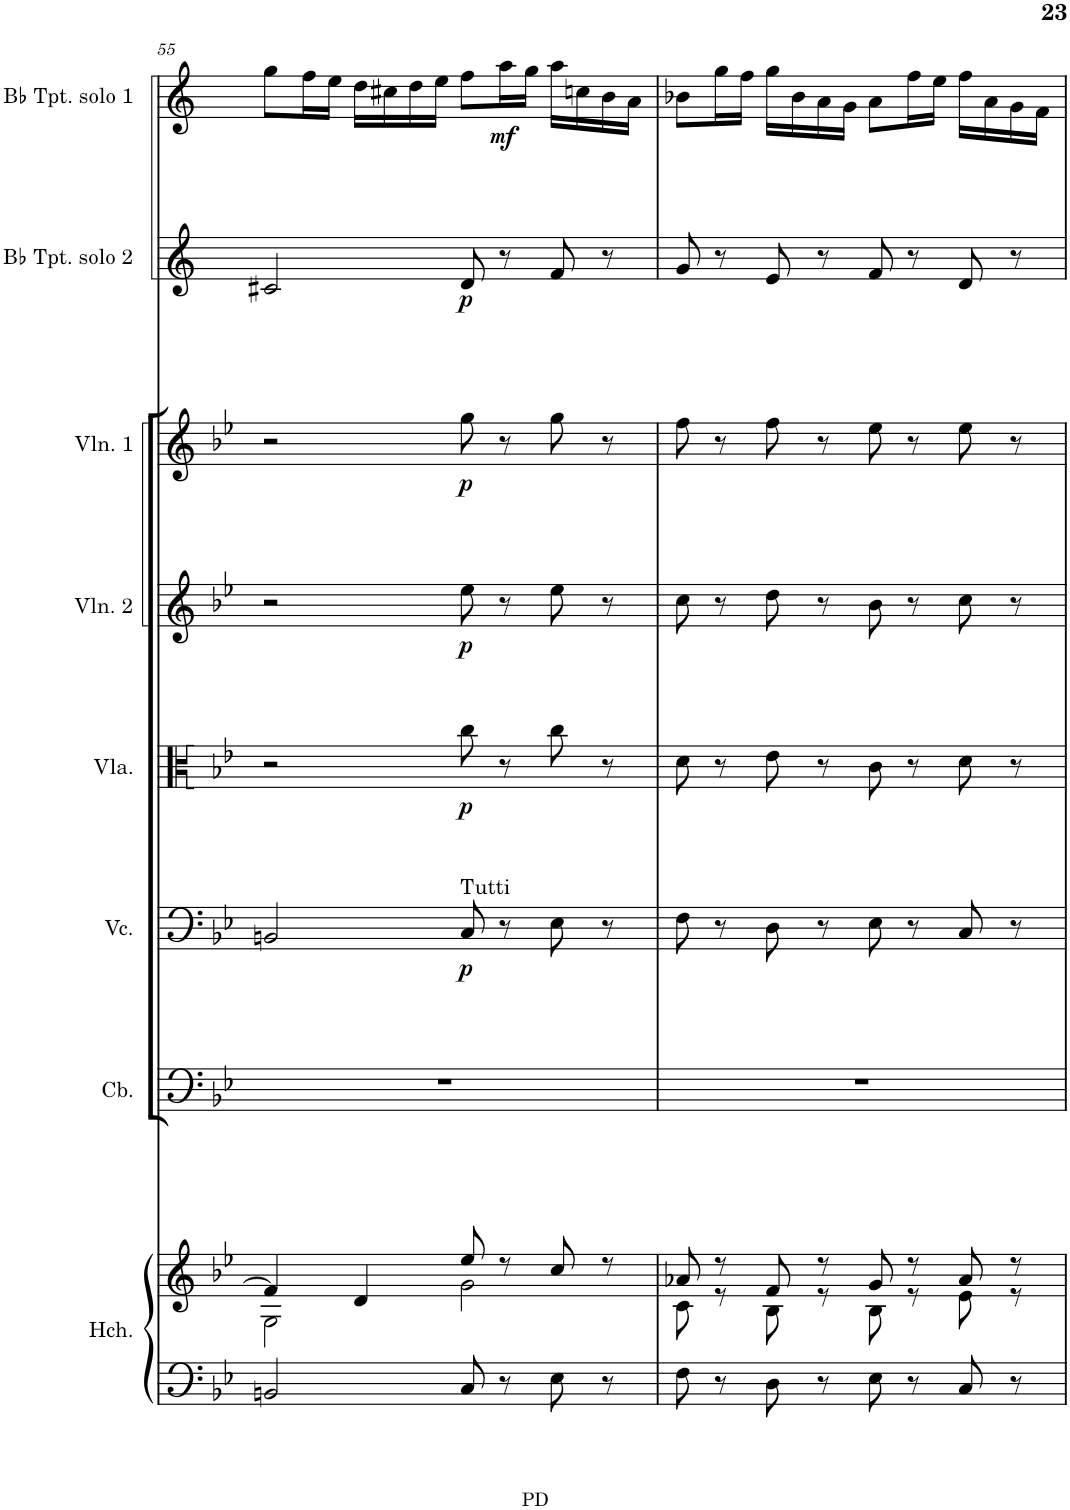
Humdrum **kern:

**kern	**kern	**kern	**kern	**dynam	**kern	**dynam	**kern	**dynam	**kern	**dynam	**kern	**dynam	**kern	**dynam
*part8	*part8	*part7	*part6	*part6	*part5	*part5	*part4	*part4	*part3	*part3	*part2	*part2	*part1	*part1
*staff9	*staff8	*staff7	*staff6	*staff6	*staff5	*staff5	*staff4	*staff4	*staff3	*staff3	*staff2	*staff2	*staff1	*staff1
*I"Harpsichord	*	*I"Contrabass	*I"Violoncello	*	*I"Viola	*	*I"Violin 2	*	*I"Violin 1	*	*I"Bb Trumpet solo 2	*	*I"Bb Trumpet solo 1	*
*I'Hch.	*	*I'Cb.	*I'Vc.	*	*I'Vla.	*	*I'Vln. 2	*	*I'Vln. 1	*	*I'Bb Tpt. solo 2	*	*I'Bb Tpt. solo 1	*
!!LO:PB:g=z
*clefF4	*clefG2	*clefF4	*clefF4	*	*clefC3	*	*clefG2	*	*clefG2	*	*clefG2	*	*clefG2	*
*	*	*Trd7c12	*	*	*	*	*	*	*	*	*Trd1c2	*	*Trd1c2	*
*k[b-e-]	*k[b-e-]	*k[b-e-]	*k[b-e-]	*	*k[b-e-]	*	*k[b-e-]	*	*k[b-e-]	*	*k[]	*	*k[]	*
*M4/4	*M4/4	*M4/4	*M4/4	*	*M4/4	*	*M4/4	*	*M4/4	*	*M4/4	*	*M4/4	*
*met(c)	*met(c)	*met(c)	*met(c)	*	*met(c)	*	*met(c)	*	*met(c)	*	*met(c)	*	*met(c)	*
=55	=55	=55	=55	=55	=55	=55	=55	=55	=55	=55	=55	=55	=55	=55
*	*^	*	*	*	*	*	*	*	*	*	*	*	*	*
2BBn/	4f/]	2G\	1r	2BBn/	.	2r	.	2r	.	2r	.	2c#X/	.	8gg\L	.
.	.	.	.	.	.	.	.	.	.	.	.	.	.	16ff\L	.
.	.	.	.	.	.	.	.	.	.	.	.	.	.	16ee\JJ	.
.	4d/	.	.	.	.	.	.	.	.	.	.	.	.	16dd\LL	.
.	.	.	.	.	.	.	.	.	.	.	.	.	.	16cc#X\	.
.	.	.	.	.	.	.	.	.	.	.	.	.	.	16dd\	.
.	.	.	.	.	.	.	.	.	.	.	.	.	.	16ee\JJ	.
!	!	!	!	!LO:TX:a:t=Tutti	!	!	!	!	!	!	!	!	!	!	!
!	!	!	!	!	!LO:DY:b	!	!LO:DY:b	!	!LO:DY:b	!	!LO:DY:b	!	!LO:DY:b	!	!
8C/	8ee-/	2g\	.	8C/	p	8cc\	p	8ee-\	p	8gg\	p	8d/	p	8ff\L	.
!	!	!	!	!	!	!	!	!	!	!	!	!	!	!	!LO:DY:b
8r	8r	.	.	8r	.	8r	.	8r	.	8r	.	8r	.	16aa\L	mf
.	.	.	.	.	.	.	.	.	.	.	.	.	.	16gg\JJ	.
8E-\	8cc/	.	.	8E-\	.	8cc\	.	8ee-\	.	8gg\	.	8f/	.	16aa\LL	.
.	.	.	.	.	.	.	.	.	.	.	.	.	.	16ccn\	.
8r	8r	.	.	8r	.	8r	.	8r	.	8r	.	8r	.	16b\	.
.	.	.	.	.	.	.	.	.	.	.	.	.	.	16a\JJ	.
=56	=56	=56	=56	=56	=56	=56	=56	=56	=56	=56	=56	=56	=56	=56	=56
8F\	8a-X/	8c\	1r	8F\	.	8d\	.	8cc\	.	8ff\	.	8g/	.	8b-X\L	.
8r	8r	8r	.	8r	.	8r	.	8r	.	8r	.	8r	.	16gg\L	.
.	.	.	.	.	.	.	.	.	.	.	.	.	.	16ff\JJ	.
8D\	8f/	8B-\	.	8D\	.	8e-\	.	8dd\	.	8ff\	.	8e/	.	16gg\LL	.
.	.	.	.	.	.	.	.	.	.	.	.	.	.	16b-\	.
8r	8r	8r	.	8r	.	8r	.	8r	.	8r	.	8r	.	16a\	.
.	.	.	.	.	.	.	.	.	.	.	.	.	.	16g\JJ	.
8E-\	8g/	8B-\	.	8E-\	.	8c\	.	8b-\	.	8ee-\	.	8f/	.	8a\L	.
8r	8r	8r	.	8r	.	8r	.	8r	.	8r	.	8r	.	16ff\L	.
.	.	.	.	.	.	.	.	.	.	.	.	.	.	16ee\JJ	.
8C/	8a-/	8e-\	.	8C/	.	8d\	.	8cc\	.	8ee-\	.	8d/	.	16ff\LL	.
.	.	.	.	.	.	.	.	.	.	.	.	.	.	16a\	.
8r	8r	8r	.	8r	.	8r	.	8r	.	8r	.	8r	.	16g\	.
.	.	.	.	.	.	.	.	.	.	.	.	.	.	16f\JJ	.
*	*v	*v	*	*	*	*	*	*	*	*	*	*	*	*	*
=	=	=	=	=	=	=	=	=	=	=	=	=	=	=
*-	*-	*-	*-	*-	*-	*-	*-	*-	*-	*-	*-	*-	*-	*-
